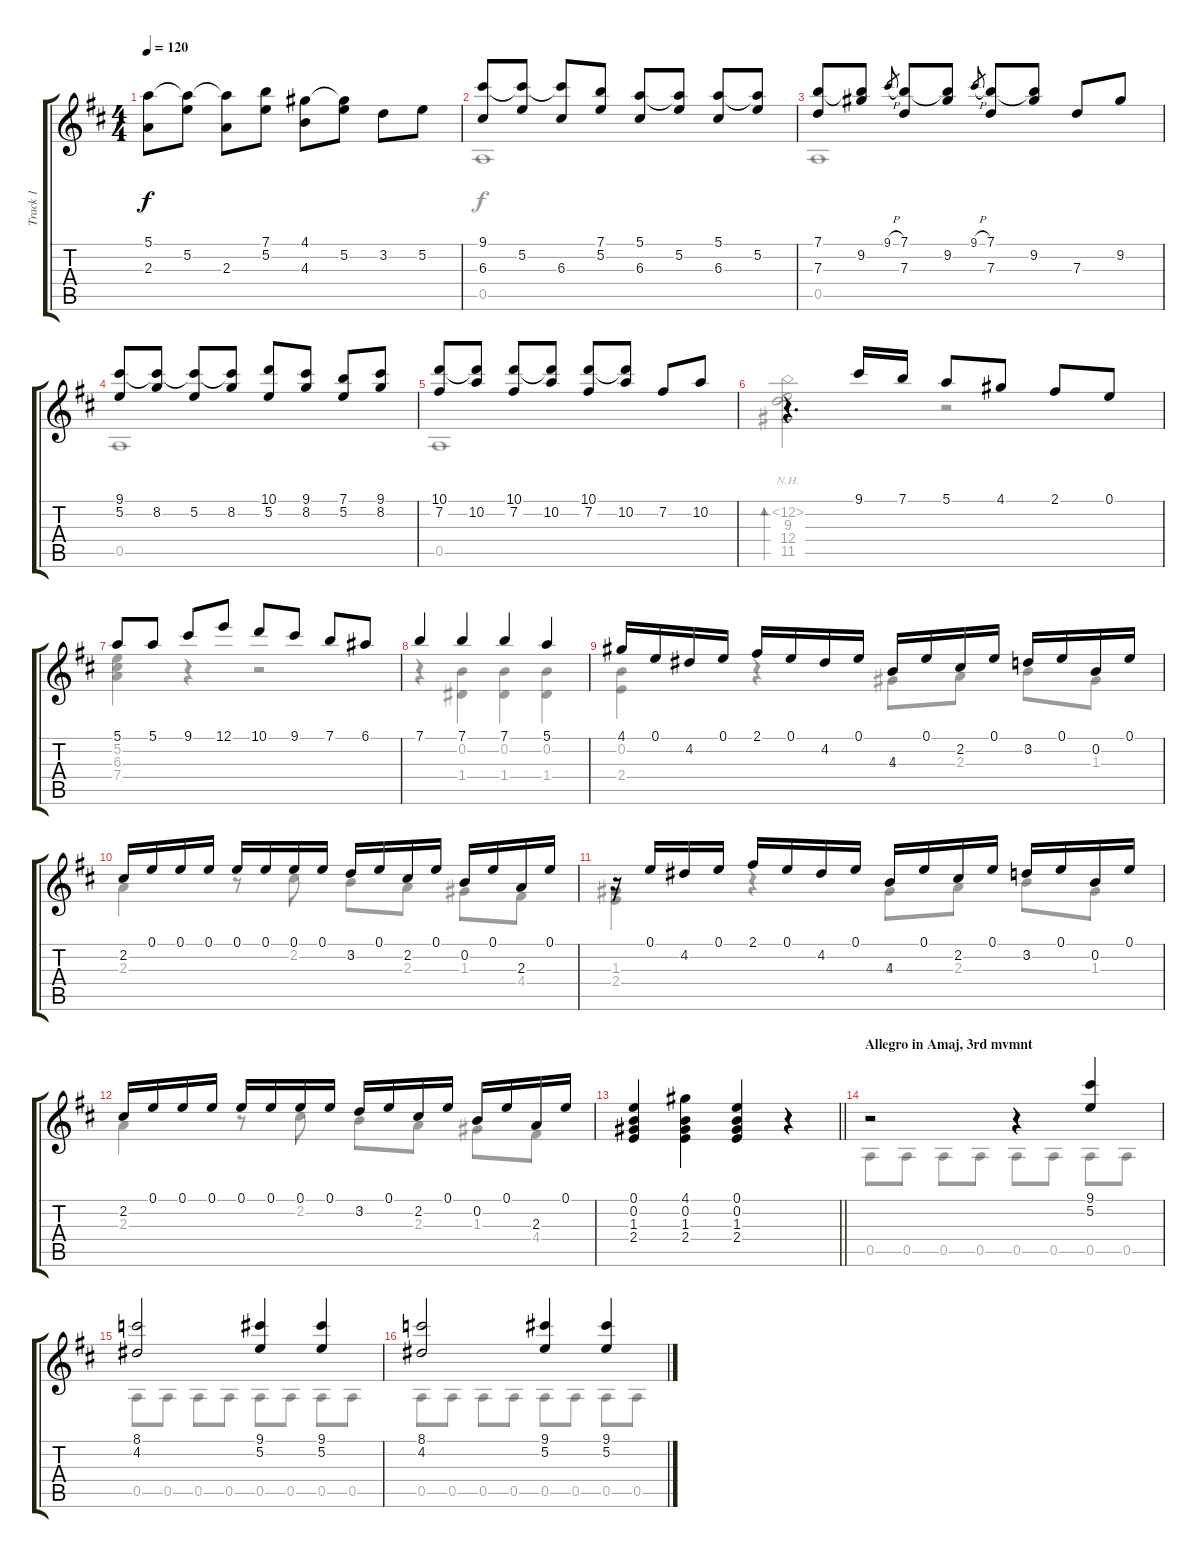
\track ("Track 1" "Track 1") {instrument acousticguitarnylon}
\staff {score tabs}
\tuning (E4 B3 G3 D3 A2 D2) {hide}
\voice
\ts (4 4)
\tempo 120
\clef g2
\ks d
(5.1 2.3).8{dy f} (5.1{t} 5.2).8 (5.1{t} 2.3).8 (7.1 5.2).8 (4.1 4.3).8 (4.1{t} 5.2).8 3.2.8 5.2.8 |
(9.1 6.3).8 (9.1{t} 5.2).8 (9.1{t} 6.3).8 (7.1 5.2).8 (5.1 6.3).8 (5.1{t} 5.2).8 (5.1 6.3).8 (5.1{t} 5.2).8 |
(7.1 7.3).8 (7.1{t} 9.2).8 9.1{h}.8{gr} (7.1 7.3).8 (7.1{t} 9.2).8 9.1{h}.8{gr} (7.1 7.3).8 (7.1{t} 9.2).8 7.3.8 9.2.8 |
(9.1 5.2).8 (9.1{t} 8.2).8 (9.1{t} 5.2).8 (9.1{t} 8.2).8 (10.1 5.2).8 (9.1 8.2).8 (7.1 5.2).8 (9.1 8.2).8 |
(10.1 7.2).8 (10.1{t} 10.2).8 (10.1 7.2).8 (10.1{t} 10.2).8 (10.1 7.2).8 (10.1{t} 10.2).8 7.2.8 10.2.8 |
r.4{d} 9.1.16 7.1.16 5.1.8 4.1.8 2.1.8 0.1.8 |
5.1.8 5.1.8 9.1.8 12.1.8 10.1.8 9.1.8 7.1.8 6.1.8 |
7.1.4 7.1.4 7.1.4 5.1.4 |
4.1.16 0.1.16 4.2.16 0.1.16 2.1.16 0.1.16 4.2.16 0.1.16 4.3.16 0.1.16 2.2.16 0.1.16 3.2.16 0.1.16 0.2.16 0.1.16 |
2.2.16 0.1.16 0.1.16 0.1.16 0.1.16 0.1.16 0.1.16 0.1.16 3.2.16 0.1.16 2.2.16 0.1.16 0.2.16 0.1.16 2.3.16 0.1.16 |
r.16 0.1.16 4.2.16 0.1.16 2.1.16 0.1.16 4.2.16 0.1.16 4.3.16 0.1.16 2.2.16 0.1.16 3.2.16 0.1.16 0.2.16 0.1.16 |
2.2.16 0.1.16 0.1.16 0.1.16 0.1.16 0.1.16 0.1.16 0.1.16 3.2.16 0.1.16 2.2.16 0.1.16 0.2.16 0.1.16 2.3.16 0.1.16 |
\barLineRight lightlight
(0.1 0.2 1.3 2.4).4 (4.1 0.2 1.3 2.4).4 (0.1 0.2 1.3 2.4).4 r.4 |
\section ("" "Allegro in Amaj, 3rd mvmnt")
r.2 r.4 (9.1 5.2).4 |
(8.1 4.2).2 (9.1 5.2).4 (9.1 5.2).4 |
(8.1 4.2).2 (9.1 5.2).4 (9.1 5.2).4
\voice
\clef g2
\ottava regular
\simile none
\ks d
|
0.5.1 |
0.5.1 |
0.5.1 |
0.5.1 |
(12.2{nh} 9.3 12.4 11.5).2{bd 240} r.2 |
(5.2 6.3 7.4).4 r.4 r.2 |
r.4 (0.2 1.4).4 (0.2 1.4).4 (0.2 1.4).4 |
(0.2 2.4).4 r.4 1.3.8 2.3.8 0.2.8 1.3.8 |
2.3.4 r.8 2.2.8 0.2.8 2.3.8 1.3.8 4.4.8 |
(1.3 2.4).4 r.4 1.3.8 2.3.8 0.2.8 1.3.8 |
2.3.4 r.8 2.2.8 0.2.8 2.3.8 1.3.8 4.4.8 |
\barLineRight lightlight
|
0.5.8 0.5.8 0.5.8 0.5.8 0.5.8 0.5.8 0.5.8 0.5.8 |
0.5.8 0.5.8 0.5.8 0.5.8 0.5.8 0.5.8 0.5.8 0.5.8 |
0.5.8 0.5.8 0.5.8 0.5.8 0.5.8 0.5.8 0.5.8 0.5.8
